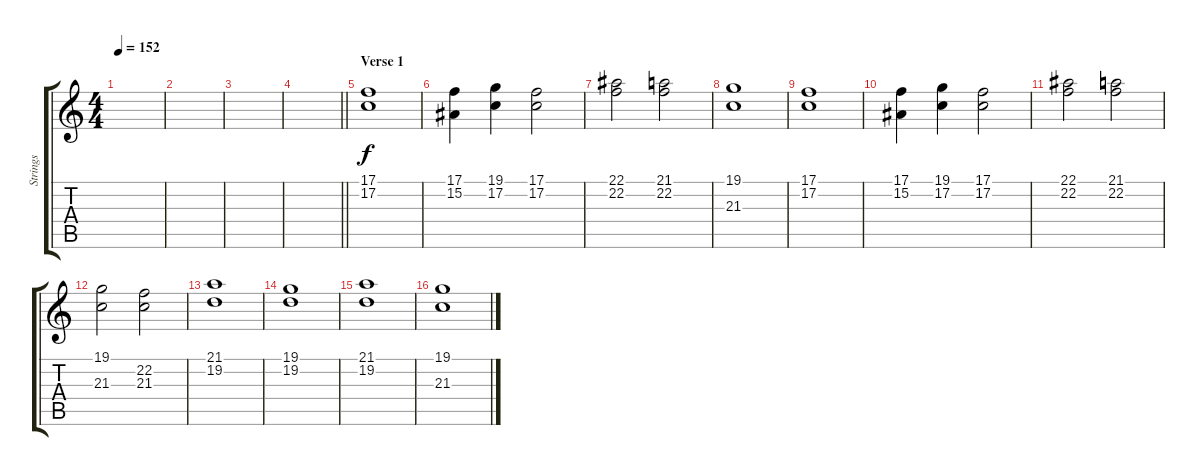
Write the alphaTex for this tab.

\track ("Strings" "Strings") {instrument stringensemble1}
\staff {score tabs}
\tuning (C4 G3 Eb3 Bb2 F2 C2) {hide}
\ts (4 4)
\tempo 152
\clef g2
\ks c
|
|
|
\barLineRight lightlight
|
\section ("" "Verse 1")
(17.1 17.2).1 |
(17.1 15.2).4 (19.1 17.2).4 (17.1 17.2).2 |
(22.1 22.2).2 (21.1 22.2).2 |
(19.1 21.3).1 |
(17.1 17.2).1 |
(17.1 15.2).4 (19.1 17.2).4 (17.1 17.2).2 |
(22.1 22.2).2 (21.1 22.2).2 |
(19.1 21.3).2 (22.2 21.3).2 |
(21.1 19.2).1 |
(19.1 19.2).1 |
(21.1 19.2).1 |
(19.1 21.3).1
